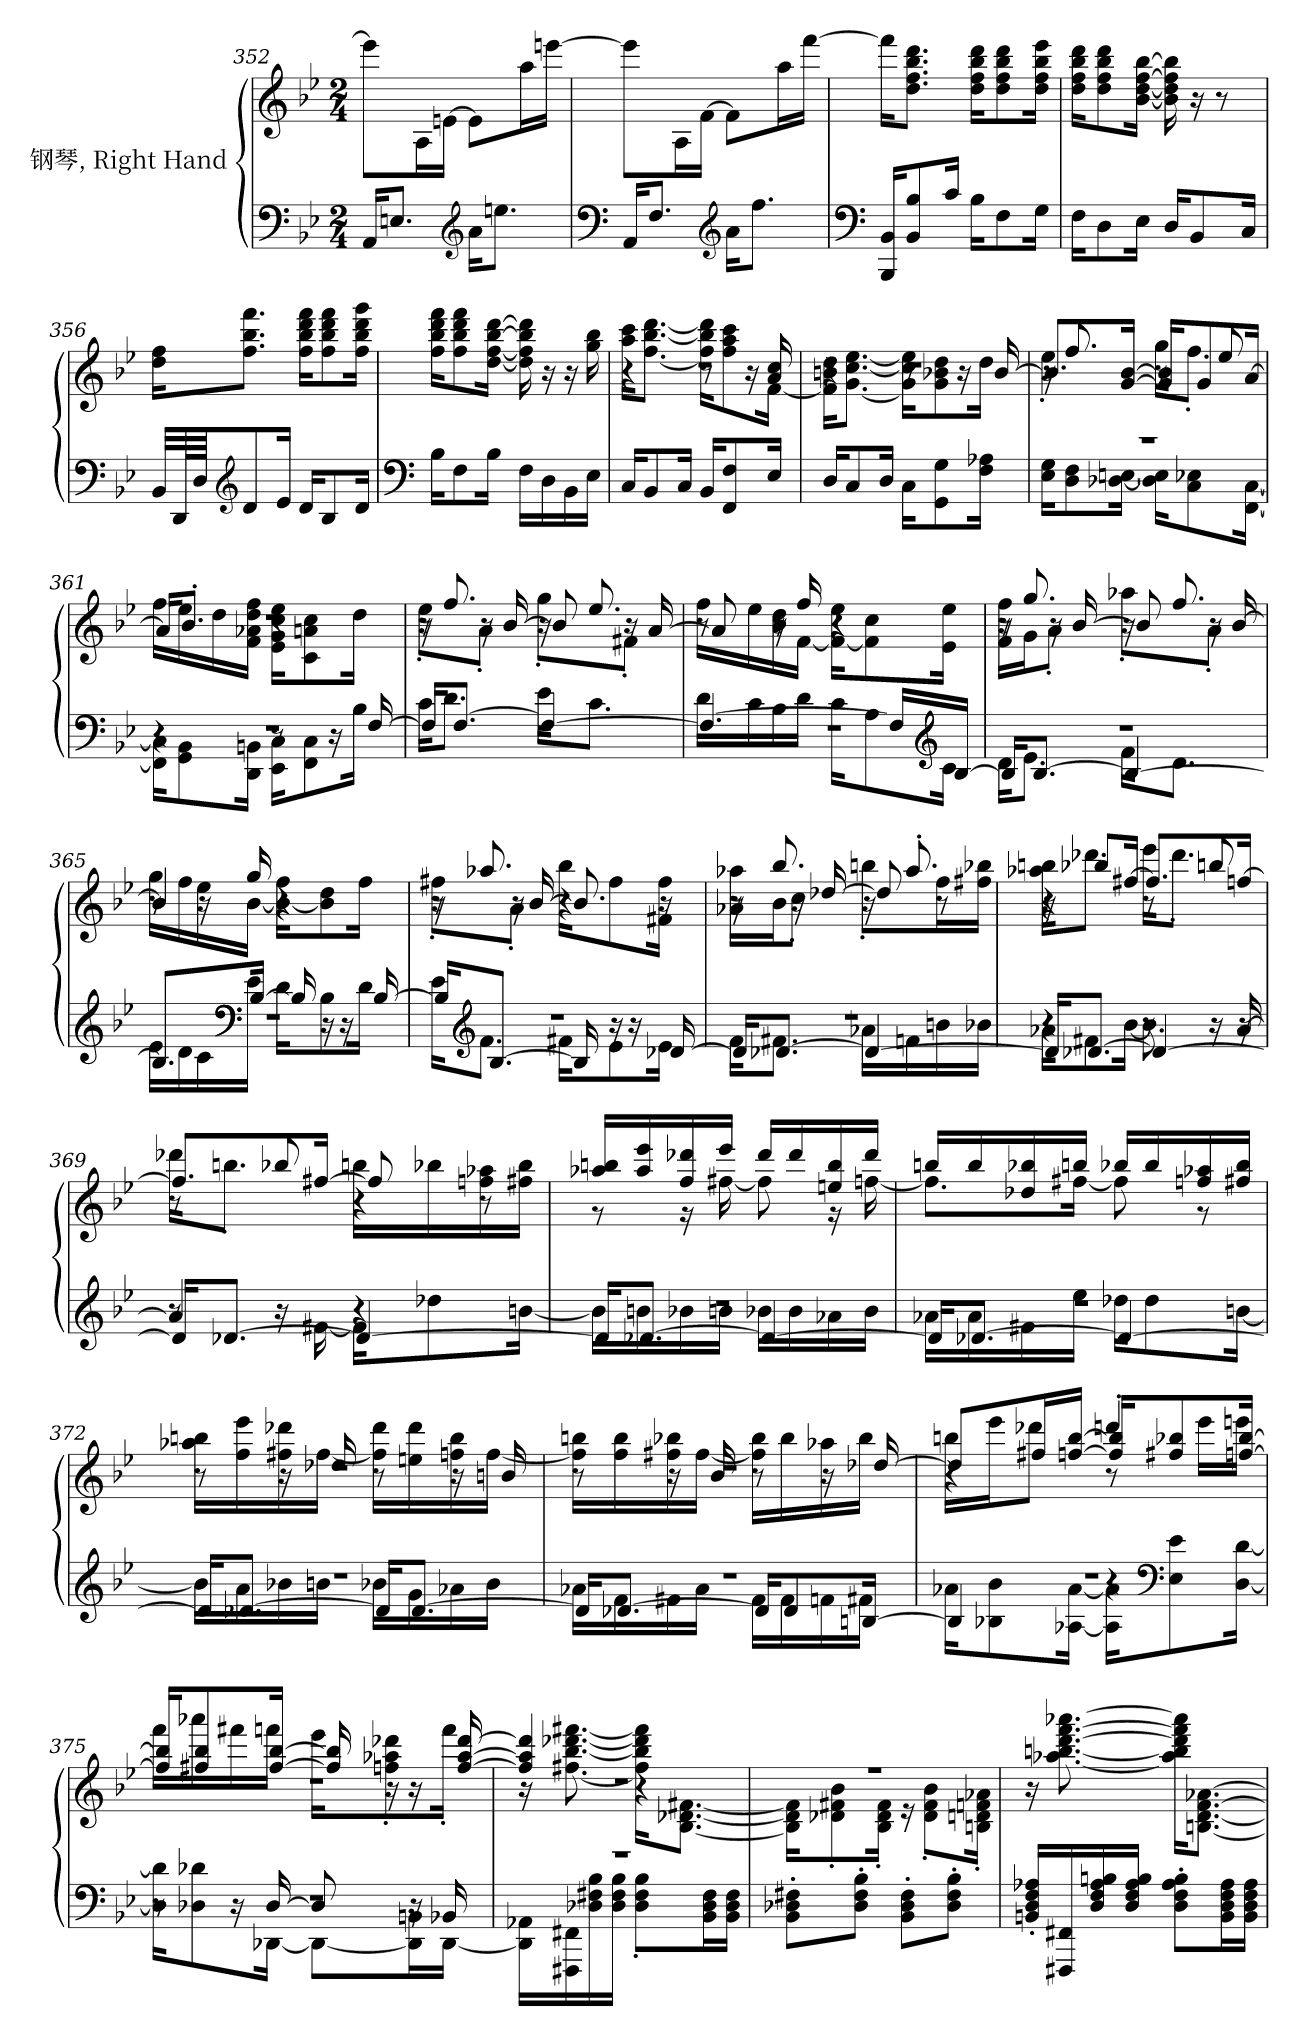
**kern	**kern
*part1	*part1
*staff2	*staff1
*I"钢琴, Right Hand	*
*clefF4	*clefG2
*k[b-e-]	*k[b-e-]
*M2/4	*M2/4
*MM108	*MM108
=352	=352
16AA/KL	8eee\L]
8.En/J	.
*	*MM118
.	16A\L
*	*MM122
.	[16en\JJ
*clefG2	*
*	*MM123
16a\KL	8e\L]
8.een\J	.
*	*MM116
.	16aa\L
*	*MM106
.	[16eeen\JJ
=353	=353
*clefF4	*
*	*MM116
16AA/KL	8eee\L]
8.F/J	.
*	*MM125
.	16A\L
*	*MM127
.	[16f\JJ
*clefG2	*
*	*MM118
16a\KL	8f\L]
8.ff\J	.
*	*MM103
.	16aa\L
*	*MM67
.	[16fff\JJ
=354	=354
*clefF4	*
*	*MM87
16BBB-/ 16BB-/KL	16fff\KL]
*	*MM103
8BB-/ 8B-/	8.dd\ 8.ff\ 8.bb-\ 8.ddd\J
16c/Jk	.
*	*MM113
16B-\KL	16dd\ 16ff\ 16bb-\ 16ddd\KL
*	*MM106
8F\	8dd\ 8ff\ 8bb-\ 8ddd\
*	*MM111
16G\Jk	16dd\ 16ff\ 16bb-\ 16eee-\Jk
!!LO:LB:g=z
=355	=355
*	*MM113
16F\KL	16dd\ 16ff\ 16bb-\ 16ddd\KL
*	*MM110
8D\	8dd\ 8ff\ 8bb-\ 8ddd\
*	*MM113
16E-\Jk	[16b-\ [16dd\ [16ff\ [16bb-\Jk
*	*MM110
16D/KL	16b-\] 16dd\] 16ff\] 16bb-\]
*	*MM108
8BB-/	16r
.	8r
16C/Jk	.
=356	=356
*	*MM91
32BB-/LLL	16dd\ 16ff\KL
64DD/L	.
64D/JJJ	.
*clefG2	*
*	*MM103
8d/	8.ff\ 8.bb-\ 8.fff\J
16e-/Jk	.
*	*MM110
16d/KL	16ff\ 16bb-\ 16ddd\ 16fff\KL
8B-/	8ff\ 8bb-\ 8ddd\ 8fff\
*	*MM108
16d/Jk	16ff\ 16bb-\ 16ddd\ 16ggg\Jk
=357	=357
*clefF4	*
*	*MM106
16B-\KL	16ff\ 16bb-\ 16ddd\ 16fff\KL
8F\	8ff\ 8bb-\ 8ddd\ 8fff\
*	*MM110
16B-\Jk	[16dd\ [16ff\ [16bb-\ [16ddd\Jk
16F\LL	16dd\] 16ff\] 16bb-\] 16ddd\]
*	*MM104
16D\	16r
*	*MM92
16BB-\	16r
*	*MM96
16E-\JJ	16gg\ 16bb-\
=358	=358
*	*MM85
*	*^
*	*	*^
16C/KL	2r	16aa\ 16ccc\KL	4r
*	*MM101	*	*
8BB-/	.	[8.ff\ [8.bb-\ [8.ddd\J	.
16C/Jk	.	.	.
16BB-/KL	.	16ff\] 16bb-\] 16ddd\]KL	8r
*	*MM97	*	*
8FF/ 8F/	.	8ff\ 8aa\ 8ccc\	.
.	.	.	16r
*	*MM101	*	*
16E-/Jk	.	[16f\Jk	16a/ 16cc/
!!LO:LB:g=z	!!	!!
=359	=359	=359	=359
16D/KL	2r	16f\] 16bn\ 16dd\KL	4r
*	*MM103	*	*
8C/	.	[8.g\ [8.cc\ [8.ee-\J	.
16D/Jk	.	.	.
16C\KL	.	16g\] 16cc\] 16ee-\]KL	8r
*	*MM85	*	*
8GG\ 8G\	.	8g\ 8b-X\ 8dd\	.
.	.	.	16r
*	*MM96	*	*
16F\ 16A-X\Jk	.	16dd\Jk	[16b-/
=360	=360	=360	=360
*	*MM101	*	*
*^	*	*	*
2r	16E-\ 16G\KL	16r	4ee-'\	8.b-/L]
*	*	*MM96	*	*
.	8D\ 8F\	8.ff/	.	.
*	*	*MM92	*	*
.	[16D-X\ [16En\Jk	.	.	[16g/ [16b-/Jk
*	*	*MM85	*	*
.	16D-\] 16E\]KL	8r	16gg\KL	16g/] 16b-/]KL
*	*	*MM82	*	*
.	8C\ 8E-X\	.	8.ff'\J	8g/
.	.	8ee-/	.	.
*	*	*MM72	*	*
.	[16FF\ [16C\Jk	.	.	[16a/Jk
=361	=361	=361	=361	=361
*	*^	*	*	*
2r	16FF\] 16C\]KL	4r	2r	16ff\LL	16a/KL]
*	*	*	*MM60	*	*
.	8GG\ 8BB-\	.	.	16ee-\	8.b-'/J
*	*	*	*MM51	*	*
.	.	.	.	16dd\	.
*	*	*	*MM42	*	*
.	16DD\ 16BBn\Jk	.	.	16f\ 16a-X\ 16dd\ 16ff\JJ	.
*	*	*	*MM29	*	*
.	16EE-\ 16C\KL	8r	.	16e-\ 16g\ 16cc\ 16ee-\KL	4r
*	*	*	*MM12	*	*
.	8FF\ 8C\	.	.	8c\ 8an\ 8cc\	.
.	.	16r	.	.	.
*	*	*	*MM99	*	*
.	16B-\Jk	[16F/	.	16dd\Jk	.
!!LO:LB:g=z	!!	!!
=362	=362	=362	=362	=362	=362
2r	16c\KL	16F/KL]	16r	8ee-'\L	8r
*	*	*	*MM103	*	*
.	8.d\J	[8.F/J	8.ff/	.	.
*	*	*	*MM104	*	*
.	.	.	.	8a'\J	16r
*	*	*	*MM103	*	*
.	.	.	.	.	[16b-/
*	*	*	*MM101	*	*
.	16e-\KL	4F/_	16r	8gg'\L	8b-/]
.	8.c\J	.	8.ee-/	.	.
*	*	*	*MM103	*	*
.	.	.	.	8f#X'\J	16r
*	*	*	*MM104	*	*
.	.	.	.	.	[16a/
=363	=363	=363	=363	=363	=363
*	*	*	*MM101	*	*
2r	16d\LL	4.F/_	8r	16ff\LL	8a/]
.	16c\	.	.	16ee-\	.
*	*	*	*MM94	*	*
.	16B-\	.	16r	16b-\ 16dd\	8r
*	*	*	*MM97	*	*
.	16d\JJ	.	16ff/	[16f\JJ	.
*	*	*	*MM92	*	*
.	16c\KL	.	4r	16f\_ 16ee-\KL	4r
*	*	*	*MM84	*	*
.	8A\	.	.	8f\] 8cc\	.
.	.	16F/LL]	.	.	.
*clefG2	*	*	*	*	*
*	*	*	*MM104	*	*
.	16c\Jk	[16B-/JJ	.	16e-\ 16ee-\Jk	.
=364	=364	=364	=364	=364	=364
*	*	*	*MM99	*	*
2r	16d\KL	16B-/KL]	16r	16f\ 16ff\LL	8r
*	*	*	*MM104	*	*
.	8.e-\J	[8.B-/J	8.gg/	16g\J	.
*	*	*	*MM108	*	*
.	.	.	.	8a'\J	16r
*	*	*	*MM99	*	*
.	.	.	.	.	[16b-/
*	*	*	*MM101	*	*
.	16f\KL	4B-/_	16r	8aa-X'\L	8b-/]
*	*	*	*MM103	*	*
.	8.d\J	.	8.ff/	.	.
*	*	*	*MM104	*	*
.	.	.	.	8a'\J	16r
*	*	*	*MM103	*	*
.	.	.	.	.	[16b-/
!!LO:LB:g=z	!!	!!
=365	=365	=365	=365	=365	=365
*	*	*	*MM104	*	*
2r	16e-\LL	8.B-/L]	8r	16gg\LL	4b-/]
*	*	*	*MM103	*	*
.	16d\	.	.	16ff\	.
*	*	*	*MM101	*	*
.	16c\	.	16r	16ee-\	.
*clefF4	*	*	*	*	*
*	*	*	*MM96	*	*
.	16e-\JJ	[16B-/Jk	16gg/	[16b-\JJ	.
*	*	*	*MM92	*	*
.	16d\KL	16B-/]	4r	16b-\_ 16ff\KL	4r
*	*	*	*MM84	*	*
.	8B-\	16r	.	8b-\] 8dd\	.
.	.	16r	.	.	.
*	*	*	*MM92	*	*
.	16d\Jk	[16B-/	.	16ff\Jk	.
=366	=366	=366	=366	=366	=366
*	*	*	*MM99	*	*
2r	16e-\KL	16B-/KL]	16r	8ff#X'\L	8r
*clefG2	*	*	*	*	*
*	*	*	*MM96	*	*
.	8.f\J	[8.B-/J	8.aa-X/	.	.
*	*	*	*MM97	*	*
.	.	.	.	8a'\J	16r
*	*	*	*MM99	*	*
.	.	.	.	.	[16b-/
*	*	*	*MM89	*	*
.	16f#X\KL	16B-/]	4r	16bb-\KL	8.b-/]
*	*	*	*MM84	*	*
.	8e-\	16r	.	8ff#\	.
.	.	16r	.	.	.
*	*	*	*MM92	*	*
.	16e-\Jk	[16d-X/	.	16f#X\ 16ff#\Jk	16r
!!LO:PB:g=z	!!	!!
=367	=367	=367	=367	=367	=367
*	*	*	*MM85	*	*
2r	16f\KL	16d-/KL]	16r	16a-X\ 16aa-X\LL	8r
*	*	*	*MM92	*	*
.	8.f#X\J	[8.d-X/J	8.bb-/	16b-\J	.
*	*	*	*MM96	*	*
.	.	.	.	8cc'\J	16r
*	*	*	*MM97	*	*
.	.	.	.	.	[16dd-X/
.	16a-X\LL	4d-/_	16r	8bbn'\L	8dd-/]
*	*	*	*MM91	*	*
.	16fn\	.	8.aa-'/	.	.
*	*	*	*MM82	*	*
.	16bn\	.	.	16ff\L	8r
*	*	*	*MM73	*	*
.	16b-X\JJ	.	.	16ff#X\ 16bb-X\JJ	.
=368	=368	=368	=368	=368	=368
*	*	*	*MM60	*	*
4r	16a-X\KL	16d-/KL]	4r	16aa-X\ 16bbn\KL	16r
*	*	*	*MM80	*	*
.	8f#X\	[8.d-X/J	.	8.ddd-X\J	8bb-X/L
*	*	*	*MM92	*	*
.	[16b-\Jk	.	.	.	[16ff#X/Jk
*	*	*	*MM94	*	*
8r	8.b-\]	4d-/_	8r	16eee-\KL	8.ff#/L]
*	*	*	*MM92	*	*
.	.	.	.	8.ddd-'\J	.
*	*	*	*MM94	*	*
16r	.	.	8bbn/	.	.
*	*	*	*MM91	*	*
[16a-/	16r	.	.	.	[16ffn/Jk
!!LO:LB:g=z	!!	!!
=369	=369	=369	=369	=369	=369
*	*	*	*MM97	*	*
4a-/]	8r	16d-/KL]	8r	16ddd-X\KL	8.ff/L]
.	.	[8.d-X/J	.	8.bbn'\J	.
*	*	*	*MM99	*	*
.	16r	.	8bb-X/	.	.
*	*	*	*MM101	*	*
.	[16f#X\	.	.	.	[16ff#X/Jk
*	*	*	*MM103	*	*
4r	16f#\KL]	4d-/_	4r	16bbn\LL	8ff#/]
*	*	*	*MM97	*	*
.	8dd-X\	.	.	16bb-X\	.
*	*	*	*MM99	*	*
.	.	.	.	16ffn\ 16aa-X\	8r
*	*	*	*MM96	*	*
.	[16bn\Jk	.	.	16ff#X\ 16bb-\JJ	.
*	*	*	*v	*v	*v
=370	=370	=370	=370
*	*	*	*MM89
*	*	*	*^
2r	16b\LL]	16d-/KL]	16aa-X/ 16bbn/LL	8r
*	*	*	*MM101	*
.	16bn\	[8.d-X/J	16aa-/ 16eee-/	.
*	*	*	*MM106	*
.	16b-X\	.	16ff/ 16ddd-X/	16r
*	*	*	*MM104	*
.	16bn\JJ	.	16eee-/JJ	[16ff#X\
*	*	*	*MM101	*
.	16b-X\LL	4d-/_	16ddd-/LL	8ff#\]
*	*	*	*MM106	*
.	16b-\	.	16ddd-/	.
*	*	*	*MM104	*
.	16a-X\	.	16een/ 16bb/	16r
*	*	*	*MM103	*
.	16b-\JJ	.	16ddd-/JJ	[16ffn\
!!LO:LB:g=z	!!
=371	=371	=371	=371	=371
*	*	*	*MM101	*
2r	16a-X\LL	16d-/KL]	16bbn/LL	8.ff\L]
*	*	*	*MM104	*
.	16a-\	[8.d-X/J	16bb/	.
*	*	*	*MM108	*
.	16f#X\	.	16dd-X/ 16bb-X/	.
*	*	*	*MM111	*
.	16ee-\JJ	.	16bbn/JJ	[16ff#X\Jk
*	*	*	*MM106	*
.	16dd-X\KL	4d-/_	16bb-X/LL	8ff#\]
*	*	*	*MM108	*
.	8dd-\	.	16bb-/	.
*	*	*	*MM113	*
.	.	.	16ffn/ 16aa-X/	8r
*	*	*	*MM104	*
.	[16bn\Jk	.	16ff#X/ 16bb-/JJ	.
*	*	*	*v	*v
=372	=372	=372	=372
*	*	*	*MM106
*	*	*	*^
*	*	*	*	*^
2r	16b\LL]	16d-/KL]	2r	16aa-X\ 16bbn\LL	8r
*	*	*	*MM110	*	*
.	16a\	[8.d-X/J	.	16ff\ 16eee-\	.
*	*	*	*MM104	*	*
.	16b-X\	.	.	16ff#X\ 16ddd-X\	16r
*	*	*	*MM110	*	*
.	16bn\JJ	.	.	[16ff#\JJ	16dd-X/
.	16b-X\LL	16d-/KL]	.	16ff#\] 16ddd-\LL	8r
.	16g\	[8.d-/J	.	16een\ 16ddd-\	.
*	*	*	*MM104	*	*
.	16a-X\	.	.	16ffn\ 16bb\	16r
*	*	*	*MM110	*	*
.	16b-\JJ	.	.	[16ff\JJ	16bn/
!!LO:LB:g=z	!!	!!
=373	=373	=373	=373	=373	=373
2r	16a-X\LL	16d-/KL]	2r	16ff\] 16bbn\LL	8r
.	16f\	[8.d-X/J	.	16ff\ 16bb\	.
.	16f#X\	.	.	16ff#X\ 16bb-X\	16r
*	*	*	*MM104	*	*
.	16a-\JJ	.	.	[16ff#\JJ	16b-/
*	*	*	*MM110	*	*
.	16f#\LL	16d-/KL]	.	16ff#\] 16bb-\LL	8r
.	16f#\	8d-/	.	16bb-\	.
*	*	*	*MM106	*	*
.	16fn\	.	.	16aa-X\	16r
*	*	*	*MM110	*	*
.	16f#X\JJ	[16Bn/Jk	.	16bb-\JJ	[16dd-X/
=374	=374	=374	=374	=374	=374
*	*	*	*MM103	*	*
2r	16a-X\KL	4B/]	4r	16bbn\LL	8dd-/L]
*	*	*	*MM111	*	*
.	8B-X\ 8b-\	.	.	16eee-\J	.
*	*	*	*MM108	*	*
.	.	.	.	8ddd-X\J	16ff#X/L
*	*	*	*MM106	*	*
.	[16A-X\ [16a-\Jk	.	.	.	[16ffn/ [16bb/JJ
.	16A-\] 16a-\]KL	4r	4dddn'/	8r	16ff/] 16bb/]KL
*clefF4	*	*	*	*	*
*	*	*	*MM110	*	*
.	8E-\ 8e-\	.	.	.	8ff#X/ 8bb-X/
*	*	*	*MM108	*	*
.	.	.	.	16eee-\LL	.
*	*	*	*MM110	*	*
.	[16D\ [16d\Jk	.	.	16eeen\JJ	[16ffn/ [16bb-/Jk
!!LO:LB:g=z	!!	!!
=375	=375	=375	=375	=375	=375
*	*	*	*MM108	*	*
2r	16D\] 16d\]KL	8r	2r	16fff\LL	16ff/] 16bb-/]KL
*	*	*	*MM101	*	*
.	8D-X\ 8d-X\	.	.	16aaa-X\	8ff#X/ 8bb-/
*	*	*	*MM108	*	*
.	.	16r	.	16fff#X\	.
*	*	*	*MM113	*	*
.	[16DD-X\Jk	[16D-/	.	16fffn\JJ	[16ff#/ [16bb-/Jk
*	*	*	*MM110	*	*
.	8DD-\L_	8D-/]	.	16eee-\KL	16ff#/] 16bb-/]
*	*	*	*MM87	*	*
.	.	.	.	8ffn\' 8aa-X\' 8ddd-X\'	16r
*	*	*	*MM104	*	*
.	16DD-\] 16BBn\L	16r	.	.	16r
*	*	*	*MM96	*	*
.	[16DD-\JJ	16BB-X/	.	16fff'\Jk	[16ff/ [16aa-/ [16ddd-/
*v	*v	*v	*	*	*
=376	=376	=376	=376
*	*MM84	*	*
*^	*	*	*
2r	16DD-\] 16AA-X\LL	2r	16r	4ff/] 4aa-/] 4ddd-/]
*	*	*MM77	*	*
.	16FFF#X\ 16FF#X\	.	[8.ff#X\ [8.bb-\ [8.ddd-X\ [8.fff#X\	.
.	16D-X\ 16F#X\ 16B-\	.	.	.
.	16D-\ 16F#\ 16B-\JJ	.	.	.
*	*	*MM111	*	*
.	8D-\' 8F#\' 8B-\'L	.	16ff#\] 16bb-\] 16ddd-\] 16fff#\]KL	4r
*	*	*MM106	*	*
.	.	.	[8.B-\ [8.d-X\ [8.f#X\J	.
.	16BB-\ 16D-\ 16F#\L	.	.	.
.	16BB-\ 16D-\ 16F#\JJ	.	.	.
*v	*v	*	*	*
*	*v	*v	*v
=377	=377
*	*MM85
*	*^
8BB-\' 8D-X\' 8F#X\'L	2r	16B-\] 16d-\] 16f#\]KL
*	*MM116	*
.	.	8d-X\' 8f#X\' 8b-\'
8D-\' 8F#\' 8B-\'J	.	.
*	*MM116	*
.	.	16B-\' 16d-\' 16f#\'Jk
*	*MM104	*
8BB-\' 8D-\' 8F#\'L	.	16r
*	*MM118	*
.	.	8d-\' 8f#\' 8b-\'L
8D-\' 8F#\' 8B-\'J	.	.
*	*MM116	*
.	.	16Bn\' 16dn\' 16fn\' 16a-X\'Jk
*	*v	*v
!!LO:LB:g=z
=378	=378
*	*MM73
16BBn/' 16D/' 16F/' 16A-X/'LL	16r
*	*MM85
16FFF#X/ 16FF#X/	[8.aa-X\ [8.bbn\ [8.ddd\ [8.fff\ [8.aaa-X\
16D/ 16F/ 16A-/ 16Bn/	.
16D/ 16F/ 16A-/ 16B/JJ	.
*	*MM115
8D\' 8F\' 8A-\' 8B\'L	16aa-\] 16bb\] 16ddd\] 16fff\] 16aaa-\]KL
*	*MM106
.	[8.Bn\ [8.d\ [8.f\ [8.a-X\J
16BB\ 16D\ 16F\ 16A-\L	.
16BB\ 16D\ 16F\ 16A-\JJ	.
=	=
*-	*-
